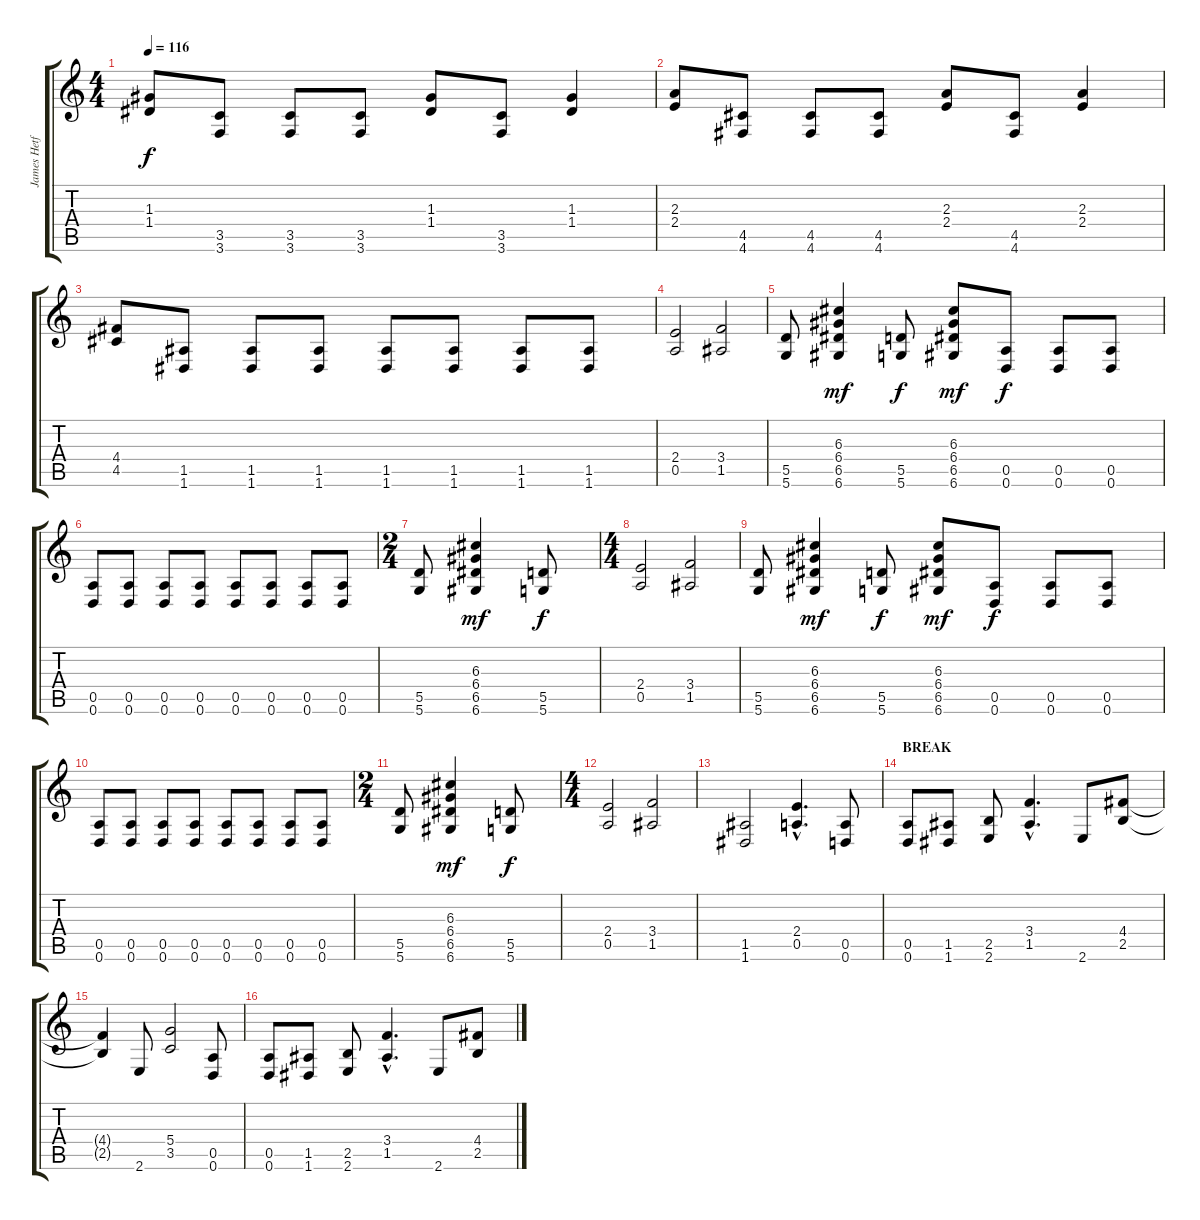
\track ("James Hetfeild (Rhythm)" "James Hetf") {instrument overdrivenguitar}
\staff {score tabs}
\tuning (E4 B3 G3 D3 A2 D2) {hide}
\ts (4 4)
\tempo 116
\clef g2
\ks c
(1.3 1.4).8{dy f} (3.5 3.6).8 (3.5 3.6).8 (3.5 3.6).8 (1.3 1.4).8 (3.5 3.6).8 (1.3 1.4).4 |
(2.3 2.4).8 (4.5 4.6).8 (4.5 4.6).8 (4.5 4.6).8 (2.3 2.4).8 (4.5 4.6).8 (2.3 2.4).4 |
(4.4 4.5).8 (1.5 1.6).8 (1.5 1.6).8 (1.5 1.6).8 (1.5 1.6).8 (1.5 1.6).8 (1.5 1.6).8 (1.5 1.6).8 |
(2.4 0.5).2 (3.4 1.5).2 |
(5.5 5.6).8 (6.3 6.4 6.5 6.6).4{dy mf} (5.5 5.6).8{dy f} (6.3 6.4 6.5 6.6).8{dy mf} (0.5 0.6).8{dy f} (0.5 0.6).8 (0.5 0.6).8 |
(0.5 0.6).8 (0.5 0.6).8 (0.5 0.6).8 (0.5 0.6).8 (0.5 0.6).8 (0.5 0.6).8 (0.5 0.6).8 (0.5 0.6).8 |
\ts (2 4)
(5.5 5.6).8 (6.3 6.4 6.5 6.6).4{dy mf} (5.5 5.6).8{dy f} |
\ts (4 4)
(2.4 0.5).2 (3.4 1.5).2 |
(5.5 5.6).8 (6.3 6.4 6.5 6.6).4{dy mf} (5.5 5.6).8{dy f} (6.3 6.4 6.5 6.6).8{dy mf} (0.5 0.6).8{dy f} (0.5 0.6).8 (0.5 0.6).8 |
(0.5 0.6).8 (0.5 0.6).8 (0.5 0.6).8 (0.5 0.6).8 (0.5 0.6).8 (0.5 0.6).8 (0.5 0.6).8 (0.5 0.6).8 |
\ts (2 4)
(5.5 5.6).8 (6.3 6.4 6.5 6.6).4{dy mf} (5.5 5.6).8{dy f} |
\ts (4 4)
(2.4 0.5).2 (3.4 1.5).2 |
(1.5 1.6).2 (2.4{hac} 0.5{hac}).4{d} (0.5 0.6).8 |
\section ("" "BREAK")
(0.5 0.6).8 (1.5 1.6).8 (2.5 2.6).8 (3.4{hac} 1.5{hac}).4{d} 2.6.8 (4.4 2.5).8 |
(4.4{t} 2.5{t}).4 2.6.8 (5.4 3.5).2 (0.5 0.6).8 |
(0.5 0.6).8 (1.5 1.6).8 (2.5 2.6).8 (3.4{hac} 1.5{hac}).4{d} 2.6.8 (4.4 2.5).8
